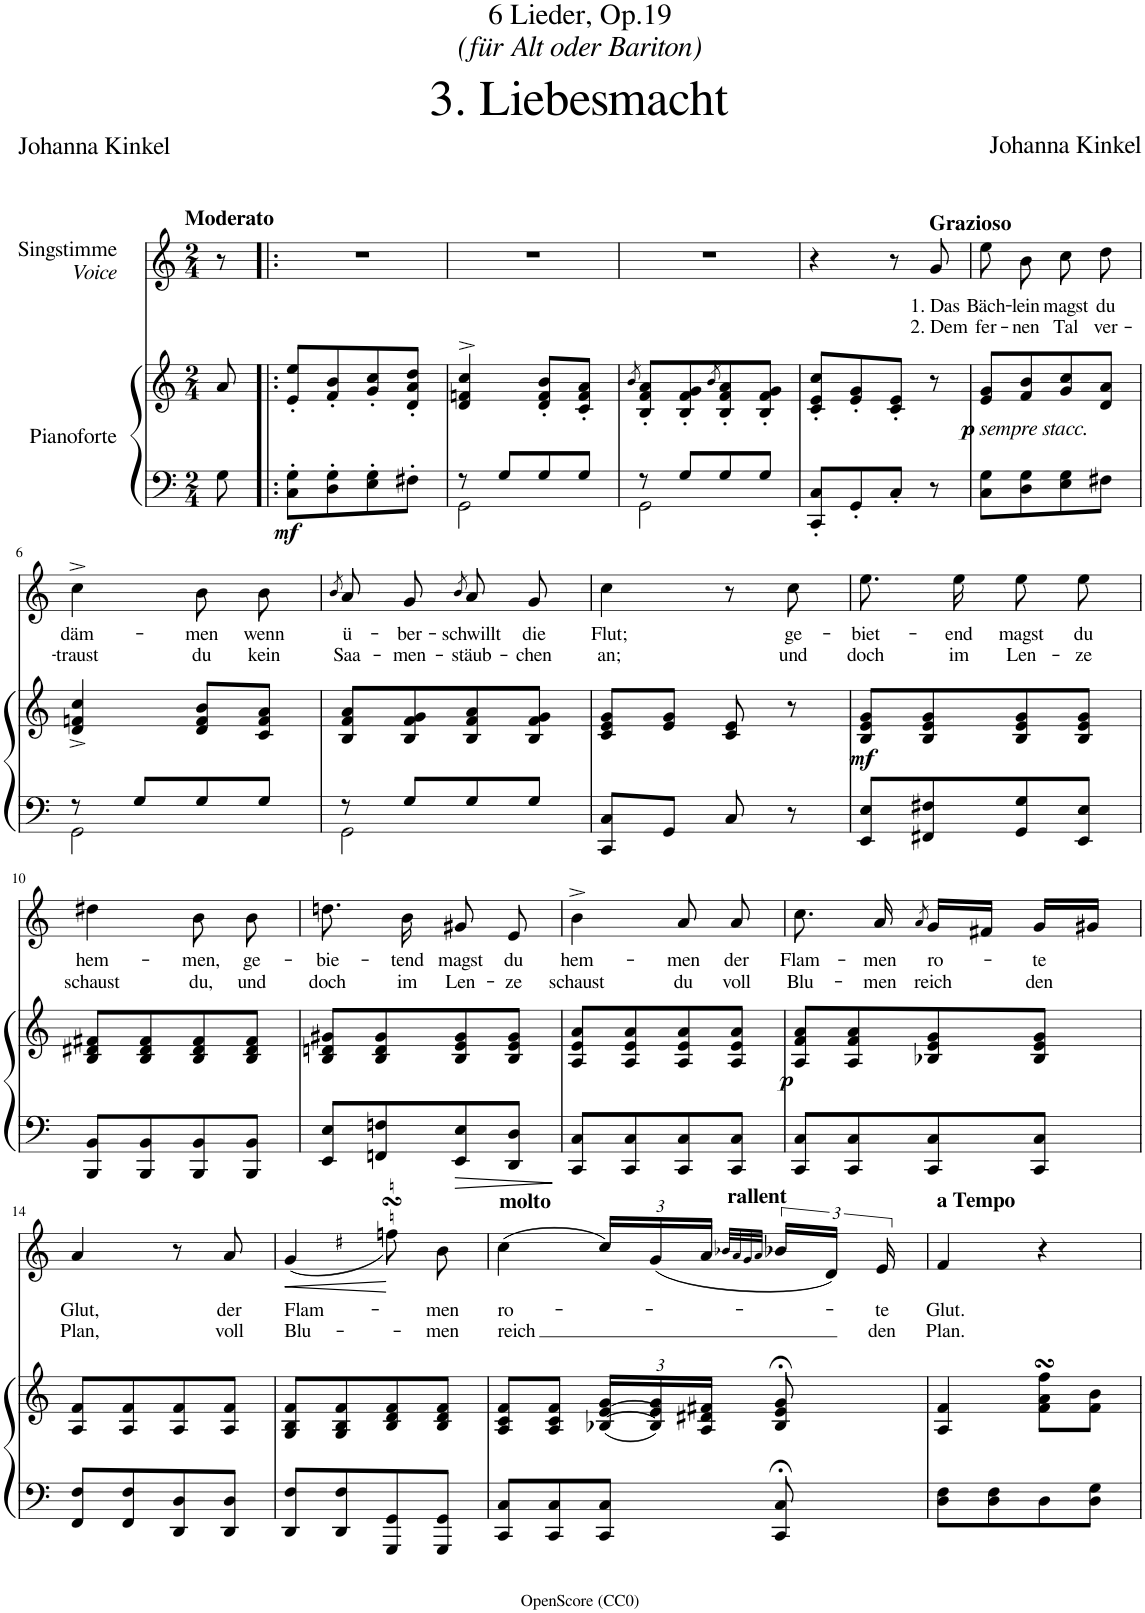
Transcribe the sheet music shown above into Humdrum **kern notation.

**kern	**kern	**dynam	**kern	**text	**text	**dynam
*part2	*part2	*part2	*part1	*part1	*part1	*part1
*staff3	*staff2	*staff2/3	*staff1	*staff1	*staff1	*staff1
*I"Pianoforte	*	*	*I"Singstimme Voice	*	*	*
*I'Pno	*	*	*	*	*	*
*clefF4	*clefG2	*	*clefG2	*	*	*
*k[]	*k[]	*	*k[]	*	*	*
*M2/4	*M2/4	*	*M2/4	*	*	*
=	=	=	=	=	=	=
!	!	!	!LO:TX:a:B:t=Moderato	!	!	!
8G\	8a/	.	8r	.	.	.
=1!|:	=1!|:	=1!|:	=1!|:	=1!|:	=1!|:	=1!|:
!	!	!LO:DY:b=2	!	!	!	!
8C\' 8G\'L	8e/' 8ee/'L	mf	2r	.	.	.
8D\' 8G\'	8f/' 8b/'	.	.	.	.	.
8E\' 8G\'	8g/' 8cc/'	.	.	.	.	.
8F#X'\J	8d/' 8a/' 8dd/'J	.	.	.	.	.
=2	=2	=2	=2	=2	=2	=2
*^	*	*	*	*	*	*
8r	2GG\	4d/^> 4fn/^> 4cc/^>	.	2r	.	.	.
8G/L	.	.	.	.	.	.	.
8G/	.	8d/' 8f/' 8b/'L	.	.	.	.	.
8G/J	.	8c/' 8f/' 8a/'J	.	.	.	.	.
=3	=3	=3	=3	=3	=3	=3	=3
.	.	8qb/	.	.	.	.	.
8r	2GG\	8B/' 8f/' 8a/'L	.	2r	.	.	.
8G/L	.	8B/' 8f/' 8g/'	.	.	.	.	.
.	.	8qb/	.	.	.	.	.
8G/	.	8B/' 8f/' 8a/'	.	.	.	.	.
8G/J	.	8B/' 8f/' 8g/'J	.	.	.	.	.
*v	*v	*	*	*	*	*	*
=4	=4	=4	=4	=4	=4	=4
8CC/' 8C/'L	8c/' 8e/' 8cc/'L	.	4r	.	.	.
8GG'/	8e/' 8g/'	.	.	.	.	.
8C'/J	8c/' 8e/'J	.	8r	.	.	.
!	!	!	!LO:TX:a:B:t=Grazioso	!	!	!
!	!	!	!	!LO:LY:b	!LO:LY:b	!
8r	8r	.	8g/	1. Das	2. Dem	.
=5	=5	=5	=5	=5	=5	=5
!	!LO:TX:b:i:t=sempre stacc.	!	!	!	!	!
!	!	!LO:DY:b	!	!LO:LY:b	!LO:LY:b	!
8C\ 8G\L	8e/ 8g/L	p	8ee\	Bäch-	fer-	.
!	!	!	!	!LO:LY:b	!LO:LY:b	!
8D\ 8G\	8f/ 8b/	.	8b\	-lein	-nen	.
!	!	!	!	!LO:LY:b	!LO:LY:b	!
8E\ 8G\	8g/ 8cc/	.	8cc\	magst	Tal	.
!	!	!	!	!LO:LY:b	!LO:LY:b	!
8F#X\J	8d/ 8a/J	.	8dd\	du	ver-	.
!!LO:LB:g=z
=6	=6	=6	=6	=6	=6	=6
*^	*	*	*	*	*	*
!	!	!	!	!	!LO:LY:b	!LO:LY:b	!
8r	2GG\	4d/^ 4fn/^ 4cc/^	.	4cc^\	däm-	-traust	.
8G/L	.	.	.	.	.	.	.
!	!	!	!	!	!LO:LY:b	!LO:LY:b	!
8G/	.	8d/ 8f/ 8b/L	.	8b\	-men	du	.
!	!	!	!	!	!LO:LY:b	!LO:LY:b	!
8G/J	.	8c/ 8f/ 8a/J	.	8b\	wenn	kein	.
=7	=7	=7	=7	=7	=7	=7	=7
.	.	.	.	8qb/	.	.	.
!	!	!	!	!	!LO:LY:b	!LO:LY:b	!
8r	2GG\	8B/ 8f/ 8a/L	.	8a/	ü-	Saa-	.
!	!	!	!	!	!LO:LY:b	!LO:LY:b	!
8G/L	.	8B/ 8f/ 8g/	.	8g/	-ber-	-men-	.
.	.	.	.	8qb/	.	.	.
!	!	!	!	!	!LO:LY:b	!LO:LY:b	!
8G/	.	8B/ 8f/ 8a/	.	8a/	-schwillt	-stäub-	.
!	!	!	!	!	!LO:LY:b	!LO:LY:b	!
8G/J	.	8B/ 8f/ 8g/J	.	8g/	die	-chen	.
*v	*v	*	*	*	*	*	*
=8	=8	=8	=8	=8	=8	=8
!	!	!	!	!LO:LY:b	!LO:LY:b	!
8CC/ 8C/L	8c/ 8e/ 8g/L	.	4cc\	Flut;	an;	.
8GG/J	8e/ 8g/J	.	.	.	.	.
8C/	8c/ 8e/	.	8r	.	.	.
!	!	!	!	!LO:LY:b	!LO:LY:b	!
8r	8r	.	8cc\	ge-	und	.
=9	=9	=9	=9	=9	=9	=9
!	!	!LO:DY:b	!	!LO:LY:b	!LO:LY:b	!
8EE/ 8E/L	8B/ 8e/ 8g/L	mf	8.ee\	-biet-	doch	.
8FF#X/ 8F#X/	8B/ 8e/ 8g/	.	.	.	.	.
!	!	!	!	!LO:LY:b	!LO:LY:b	!
.	.	.	16ee\	-end	im	.
!	!	!	!	!LO:LY:b	!LO:LY:b	!
8GG/ 8G/	8B/ 8e/ 8g/	.	8ee\	magst	Len-	.
!	!	!	!	!LO:LY:b	!LO:LY:b	!
8EE/ 8E/J	8B/ 8e/ 8g/J	.	8ee\	du	-ze	.
!!LO:LB:g=z
=10	=10	=10	=10	=10	=10	=10
!	!	!	!	!LO:LY:b	!LO:LY:b	!
8BBB/ 8BB/L	8B/ 8d#X/ 8f#X/L	.	4dd#X\	hem-	schaust	.
8BBB/ 8BB/	8B/ 8d#/ 8f#/	.	.	.	.	.
!	!	!	!	!LO:LY:b	!LO:LY:b	!
8BBB/ 8BB/	8B/ 8d#/ 8f#/	.	8b\	-men,	du,	.
!	!	!	!	!LO:LY:b	!LO:LY:b	!
8BBB/ 8BB/J	8B/ 8d#/ 8f#/J	.	8b\	ge-	und	.
=11	=11	=11	=11	=11	=11	=11
!	!	!	!	!LO:LY:b	!LO:LY:b	!
8EE/ 8E/L	8B/ 8dn/ 8g#X/L	.	8.ddn\	-bie-	doch	.
8FFn/ 8Fn/	8B/ 8d/ 8g#/	.	.	.	.	.
!	!	!	!	!LO:LY:b	!LO:LY:b	!
.	.	.	16b\	-tend	im	.
!	!	!	!	!LO:LY:b	!LO:LY:b	!
8EE/ 8E/	8B/ 8e/ 8g#/	.	8g#X/	magst	Len-	.
!	!	!	!	!LO:LY:b	!LO:LY:b	!
8DD/ 8D/J	8B/ 8e/ 8g#/J	.	8e/	du	-ze	.
=12	=12	=12	=12	=12	=12	=12
!	!	!	!	!LO:LY:b	!LO:LY:b	!
8CC/ 8C/L	8A/ 8e/ 8a/L	.	4b^\	hem-	schaust	.
8CC/ 8C/	8A/ 8e/ 8a/	.	.	.	.	.
!	!	!	!	!LO:LY:b	!LO:LY:b	!
8CC/ 8C/	8A/ 8e/ 8a/	.	8a/	-men	du	.
!	!	!	!	!LO:LY:b	!LO:LY:b	!
8CC/ 8C/J	8A/ 8e/ 8a/J	.	8a/	der	voll	.
=13	=13	=13	=13	=13	=13	=13
!	!	!LO:DY:b	!	!LO:LY:b	!LO:LY:b	!
8CC/ 8C/L	8A/ 8f/ 8a/L	p	8.cc\	Flam-	Blu-	.
8CC/ 8C/	8A/ 8f/ 8a/	.	.	.	.	.
!	!	!	!	!LO:LY:b	!LO:LY:b	!
.	.	.	16a/	-men	-men	.
.	.	.	8qa/	.	.	.
!	!	!	!	!LO:LY:b	!LO:LY:b	!
8CC/ 8C/	8B-X/ 8e/ 8g/	.	16g/LL	ro-	reich	.
.	.	.	16f#X/JJ	.	.	.
!	!	!	!	!LO:LY:b	!LO:LY:b	!
8CC/ 8C/J	8B-/ 8e/ 8g/J	.	16g/LL	-te	den	.
.	.	.	16g#X/JJ	.	.	.
!!LO:LB:g=z
=14	=14	=14	=14	=14	=14	=14
!	!	!	!	!LO:LY:b	!LO:LY:b	!
8FF/ 8F/L	8A/ 8f/L	.	4a/	Glut,	Plan,	.
8FF/ 8F/	8A/ 8f/	.	.	.	.	.
8DD/ 8D/	8A/ 8f/	.	8r	.	.	.
!	!	!	!	!LO:LY:b	!LO:LY:b	!
8DD/ 8D/J	8A/ 8f/J	.	8a/	der	voll	.
=15	=15	=15	=15	=15	=15	=15
!	!	!	!LO:TX:a:t=♯	!	!	!
!	!	!	!	!LO:LY:b	!LO:LY:b	!LO:HP:b
8DD/ 8F/L	8G/ 8B/ 8f/L	.	(<4g/	Flam-	Blu-	<
8DD/ 8F/	8G/ 8B/ 8f/	.	.	.	.	.
8GGG/ 8GG/	8B/ 8d/ 8f/	.	8ffnsSSs\)	.	.	[
!	!	!	!	!LO:LY:b	!LO:LY:b	!
8GGG/ 8GG/J	8B/ 8d/ 8f/J	.	8b\	-men	-men	.
=16	=16	=16	=16	=16	=16	=16
!	!	!	!LO:TX:a:B:t=molto	!	!	!
!	!	!	!	!LO:LY:b	!LO:LY:b	!
8CC/ 8C/L	8A/ 8c/ 8f/L	.	(4cc\	-ro-	reich	.
8CC/ 8C/	8A/ 8c/ 8f/J	.	.	.	.	.
*	*Xbrackettup	*	*Xbrackettup	*	*	*
8CC/ 8C/J	((>(>24B-X/ 24e/ 24g/LL	.	24cc/LL)	.	.	.
.	24B-/ 24e/ 24g/)))	.	(24g/	.	.	.
.	24A/ 24d#X/ 24f#X/JJ	.	24a/JJ	.	.	.
.	.	.	32qb-X/LLL	.	.	.
.	.	.	32qa/	.	.	.
.	.	.	32qg/	.	.	.
.	.	.	32qa/JJJ	.	.	.
*	*	*	*brackettup	*	*	*
!	!	!	!LO:TX:a:B:t=rallent	!	!	!
8CC/;< 8C/;<	8B-/;< 8e/;< 8g/;<	.	24b-X/LL	.	.	.
.	.	.	24d/JJ)	.	.	.
!	!	!	!	!LO:LY:b	!LO:LY:b	!
.	.	.	24e/	-te	den	.
=17	=17	=17	=17	=17	=17	=17
!	!	!	!LO:TX:a:B:t=a Tempo	!	!	!
!	!	!	!	!LO:LY:b	!LO:LY:b	!
8D\ 8F\L	4A/ 4f/	.	4f/	Glut.	Plan.	.
8D\ 8F\	.	.	.	.	.	.
8D\	8f\sSSS 8a\sSSS 8ff\sSSSL	.	4r	.	.	.
8D\ 8G\J	8f\ 8b\J	.	.	.	.	.
=	=	=	=	=	=	=
*-	*-	*-	*-	*-	*-	*-
